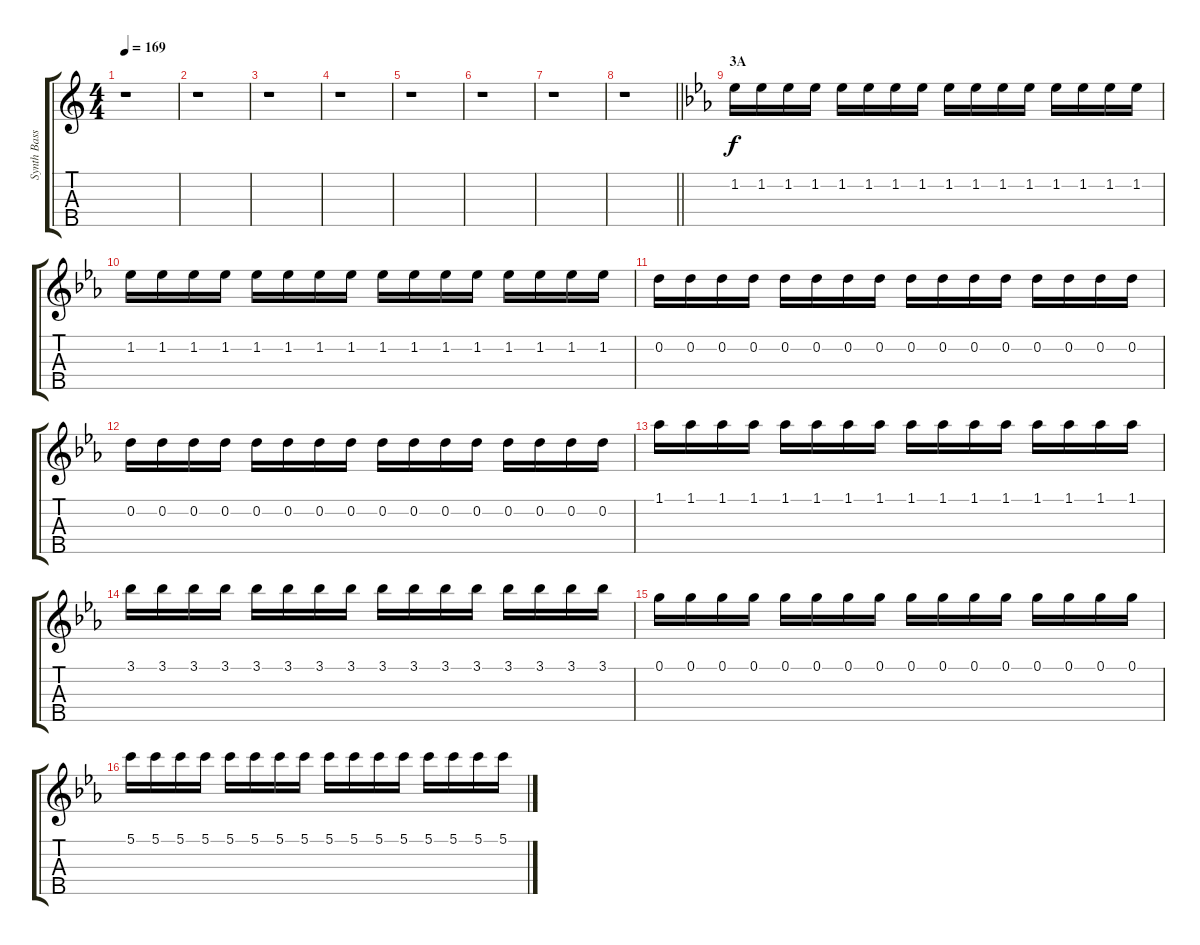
\track ("Synth Bass" "Synth Bass") {instrument synthbass1}
\staff {score tabs}
\tuning (G3 D3 A2 E2 B1) {hide}
\ts (4 4)
\tempo 169
\clef g2
\ks c
r.1{dy f} |
r.1 |
r.1 |
r.1 |
r.1 |
r.1 |
r.1 |
\barLineRight lightlight
r.1 |
\section ("" "3A")
\ks eb
1.2.16{ot 8vb} 1.2.16{ot 8vb} 1.2.16{ot 8vb} 1.2.16{ot 8vb} 1.2.16{ot 8vb} 1.2.16{ot 8vb} 1.2.16{ot 8vb} 1.2.16{ot 8vb} 1.2.16{ot 8vb} 1.2.16{ot 8vb} 1.2.16{ot 8vb} 1.2.16{ot 8vb} 1.2.16{ot 8vb} 1.2.16{ot 8vb} 1.2.16{ot 8vb} 1.2.16{ot 8vb} |
1.2.16{ot 8vb} 1.2.16{ot 8vb} 1.2.16{ot 8vb} 1.2.16{ot 8vb} 1.2.16{ot 8vb} 1.2.16{ot 8vb} 1.2.16{ot 8vb} 1.2.16{ot 8vb} 1.2.16{ot 8vb} 1.2.16{ot 8vb} 1.2.16{ot 8vb} 1.2.16{ot 8vb} 1.2.16{ot 8vb} 1.2.16{ot 8vb} 1.2.16{ot 8vb} 1.2.16{ot 8vb} |
0.2.16{ot 8vb} 0.2.16{ot 8vb} 0.2.16{ot 8vb} 0.2.16{ot 8vb} 0.2.16{ot 8vb} 0.2.16{ot 8vb} 0.2.16{ot 8vb} 0.2.16{ot 8vb} 0.2.16{ot 8vb} 0.2.16{ot 8vb} 0.2.16{ot 8vb} 0.2.16{ot 8vb} 0.2.16{ot 8vb} 0.2.16{ot 8vb} 0.2.16{ot 8vb} 0.2.16{ot 8vb} |
0.2.16{ot 8vb} 0.2.16{ot 8vb} 0.2.16{ot 8vb} 0.2.16{ot 8vb} 0.2.16{ot 8vb} 0.2.16{ot 8vb} 0.2.16{ot 8vb} 0.2.16{ot 8vb} 0.2.16{ot 8vb} 0.2.16{ot 8vb} 0.2.16{ot 8vb} 0.2.16{ot 8vb} 0.2.16{ot 8vb} 0.2.16{ot 8vb} 0.2.16{ot 8vb} 0.2.16{ot 8vb} |
1.1.16{ot 8vb} 1.1.16{ot 8vb} 1.1.16{ot 8vb} 1.1.16{ot 8vb} 1.1.16{ot 8vb} 1.1.16{ot 8vb} 1.1.16{ot 8vb} 1.1.16{ot 8vb} 1.1.16{ot 8vb} 1.1.16{ot 8vb} 1.1.16{ot 8vb} 1.1.16{ot 8vb} 1.1.16{ot 8vb} 1.1.16{ot 8vb} 1.1.16{ot 8vb} 1.1.16{ot 8vb} |
3.1.16{ot 8vb} 3.1.16{ot 8vb} 3.1.16{ot 8vb} 3.1.16{ot 8vb} 3.1.16{ot 8vb} 3.1.16{ot 8vb} 3.1.16{ot 8vb} 3.1.16{ot 8vb} 3.1.16{ot 8vb} 3.1.16{ot 8vb} 3.1.16{ot 8vb} 3.1.16{ot 8vb} 3.1.16{ot 8vb} 3.1.16{ot 8vb} 3.1.16{ot 8vb} 3.1.16{ot 8vb} |
0.1.16{ot 8vb} 0.1.16{ot 8vb} 0.1.16{ot 8vb} 0.1.16{ot 8vb} 0.1.16{ot 8vb} 0.1.16{ot 8vb} 0.1.16{ot 8vb} 0.1.16{ot 8vb} 0.1.16{ot 8vb} 0.1.16{ot 8vb} 0.1.16{ot 8vb} 0.1.16{ot 8vb} 0.1.16{ot 8vb} 0.1.16{ot 8vb} 0.1.16{ot 8vb} 0.1.16{ot 8vb} |
5.1.16{ot 8vb} 5.1.16{ot 8vb} 5.1.16{ot 8vb} 5.1.16{ot 8vb} 5.1.16{ot 8vb} 5.1.16{ot 8vb} 5.1.16{ot 8vb} 5.1.16{ot 8vb} 5.1.16{ot 8vb} 5.1.16{ot 8vb} 5.1.16{ot 8vb} 5.1.16{ot 8vb} 5.1.16{ot 8vb} 5.1.16{ot 8vb} 5.1.16{ot 8vb} 5.1.16{ot 8vb}
